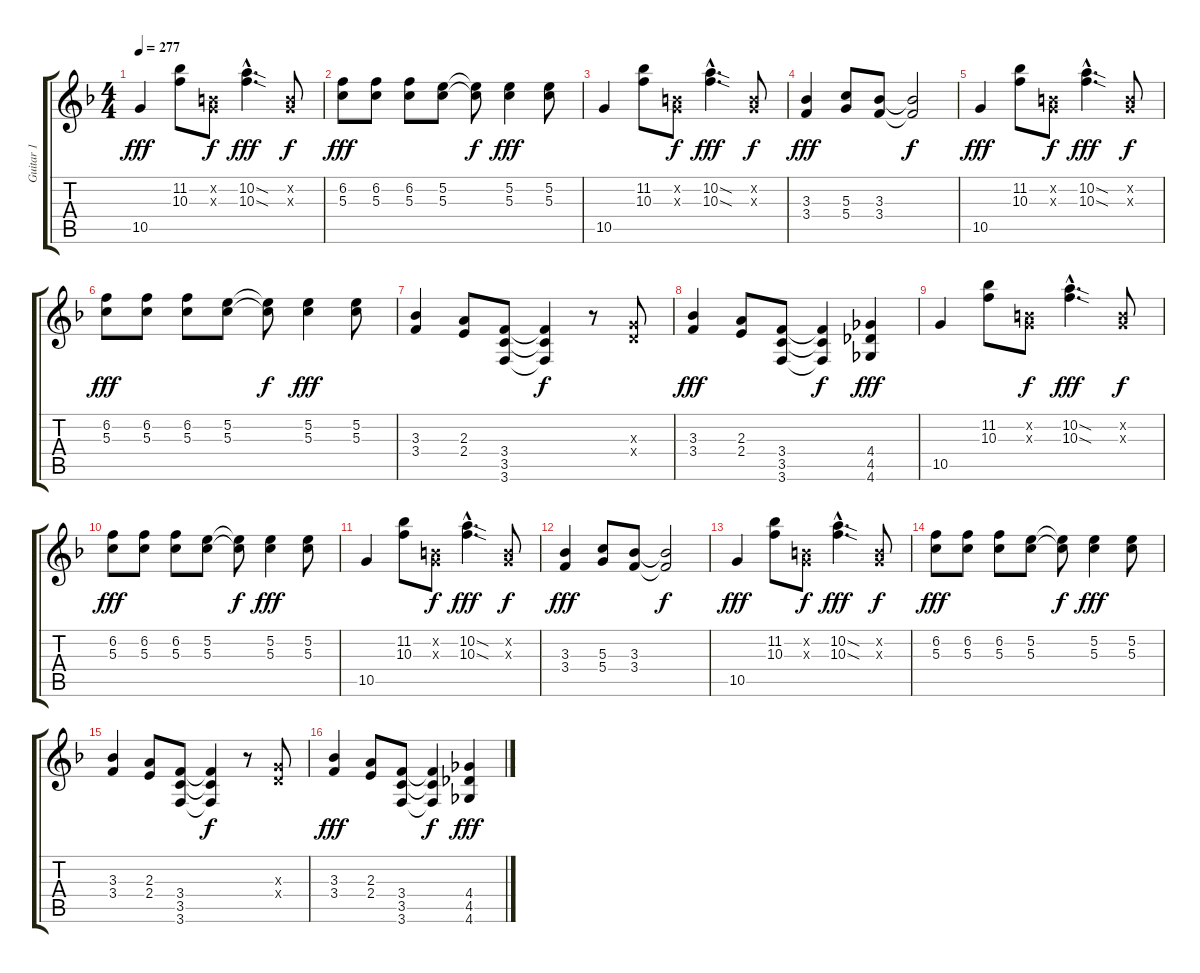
\track ("Guitar 1" "Guitar 1") {instrument distortionguitar}
\staff {score tabs}
\tuning (E4 B3 G3 D3 A2 D2) {hide}
\ts (4 4)
\tempo 277
\clef g2
\ks f
10.5.4{dy fff instrument distortionguitar} (11.2 10.3).8 (0.2{x} 0.3{x}).8{dy f} (10.2{sod hac} 10.3{sod hac}).4{d dy fff} (0.2{x} 0.3{x}).8{dy f} |
(6.2 5.3).8{dy fff} (6.2 5.3).8 (6.2 5.3).8 (5.2 5.3).8 (5.2{t} 5.3{t}).8{dy f} (5.2 5.3).4{dy fff} (5.2 5.3).8 |
10.5.4 (11.2 10.3).8 (0.2{x} 0.3{x}).8{dy f} (10.2{sod hac} 10.3{sod hac}).4{d dy fff} (0.2{x} 0.3{x}).8{dy f} |
(3.3 3.4).4{dy fff} (5.3 5.4).8 (3.3 3.4).8 (3.3{t} 3.4{t}).2{dy f} |
10.5.4{dy fff} (11.2 10.3).8 (0.2{x} 0.3{x}).8{dy f} (10.2{sod hac} 10.3{sod hac}).4{d dy fff} (0.2{x} 0.3{x}).8{dy f} |
(6.2 5.3).8{dy fff} (6.2 5.3).8 (6.2 5.3).8 (5.2 5.3).8 (5.2{t} 5.3{t}).8{dy f} (5.2 5.3).4{dy fff} (5.2 5.3).8 |
(3.3 3.4).4 (2.3 2.4).8 (3.4 3.5 3.6).8 (3.4{t} 3.5{t} 3.6{t}).4{dy f} r.8 (0.3{x} 0.4{x}).8 |
(3.3 3.4).4{dy fff} (2.3 2.4).8 (3.4 3.5 3.6).8 (3.4{t} 3.5{t} 3.6{t}).4{dy f} (4.4 4.5 4.6).4{dy fff} |
10.5.4 (11.2 10.3).8 (0.2{x} 0.3{x}).8{dy f} (10.2{sod hac} 10.3{sod hac}).4{d dy fff} (0.2{x} 0.3{x}).8{dy f} |
(6.2 5.3).8{dy fff} (6.2 5.3).8 (6.2 5.3).8 (5.2 5.3).8 (5.2{t} 5.3{t}).8{dy f} (5.2 5.3).4{dy fff} (5.2 5.3).8 |
10.5.4 (11.2 10.3).8 (0.2{x} 0.3{x}).8{dy f} (10.2{sod hac} 10.3{sod hac}).4{d dy fff} (0.2{x} 0.3{x}).8{dy f} |
(3.3 3.4).4{dy fff} (5.3 5.4).8 (3.3 3.4).8 (3.3{t} 3.4{t}).2{dy f} |
10.5.4{dy fff} (11.2 10.3).8 (0.2{x} 0.3{x}).8{dy f} (10.2{sod hac} 10.3{sod hac}).4{d dy fff} (0.2{x} 0.3{x}).8{dy f} |
(6.2 5.3).8{dy fff} (6.2 5.3).8 (6.2 5.3).8 (5.2 5.3).8 (5.2{t} 5.3{t}).8{dy f} (5.2 5.3).4{dy fff} (5.2 5.3).8 |
(3.3 3.4).4 (2.3 2.4).8 (3.4 3.5 3.6).8 (3.4{t} 3.5{t} 3.6{t}).4{dy f} r.8 (0.3{x} 0.4{x}).8 |
(3.3 3.4).4{dy fff} (2.3 2.4).8 (3.4 3.5 3.6).8 (3.4{t} 3.5{t} 3.6{t}).4{dy f} (4.4 4.5 4.6).4{dy fff}
